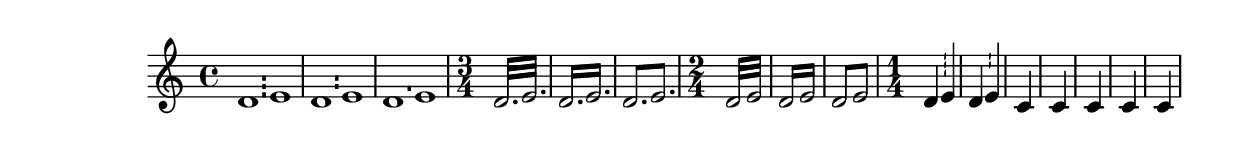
\version "2.16.0"

\header{
texidoc="
Chord tremolos look like beams, but are a kind of repeat symbol.
To avoid confusion, chord tremolo beams do not reach the stems, but 
leave a gap.  Chord tremolo beams on half notes are not ambiguous,
as half notes cannot appear in a regular beam, and should reach the 
stems.

In this example, each tremolo lasts exactly one measure.

(To ensure that the spacing engine is not confused we add some regular
notes as well.)

"
}

\context Voice \relative c' {
  \time 4/4
  \repeat "tremolo" 16 { d32 e }
  \repeat "tremolo" 8 { d16 e }
  \repeat "tremolo" 4 { d8 e }

  \time 3/4
  \repeat "tremolo" 12 { d32 e }
  \repeat "tremolo" 6 { d16 e } 
  \repeat "tremolo" 3 { d8 e } 

  \time 2/4
  \repeat "tremolo" 8 { d32 e }
  \repeat "tremolo" 4 { d16 e }
  \repeat "tremolo" 2 { d8 e }

  \time 1/4
  \repeat "tremolo" 4 { d32 e }
  \repeat "tremolo" 2 { d16 e }

  c4 c4 c4 c4 c4 
}

